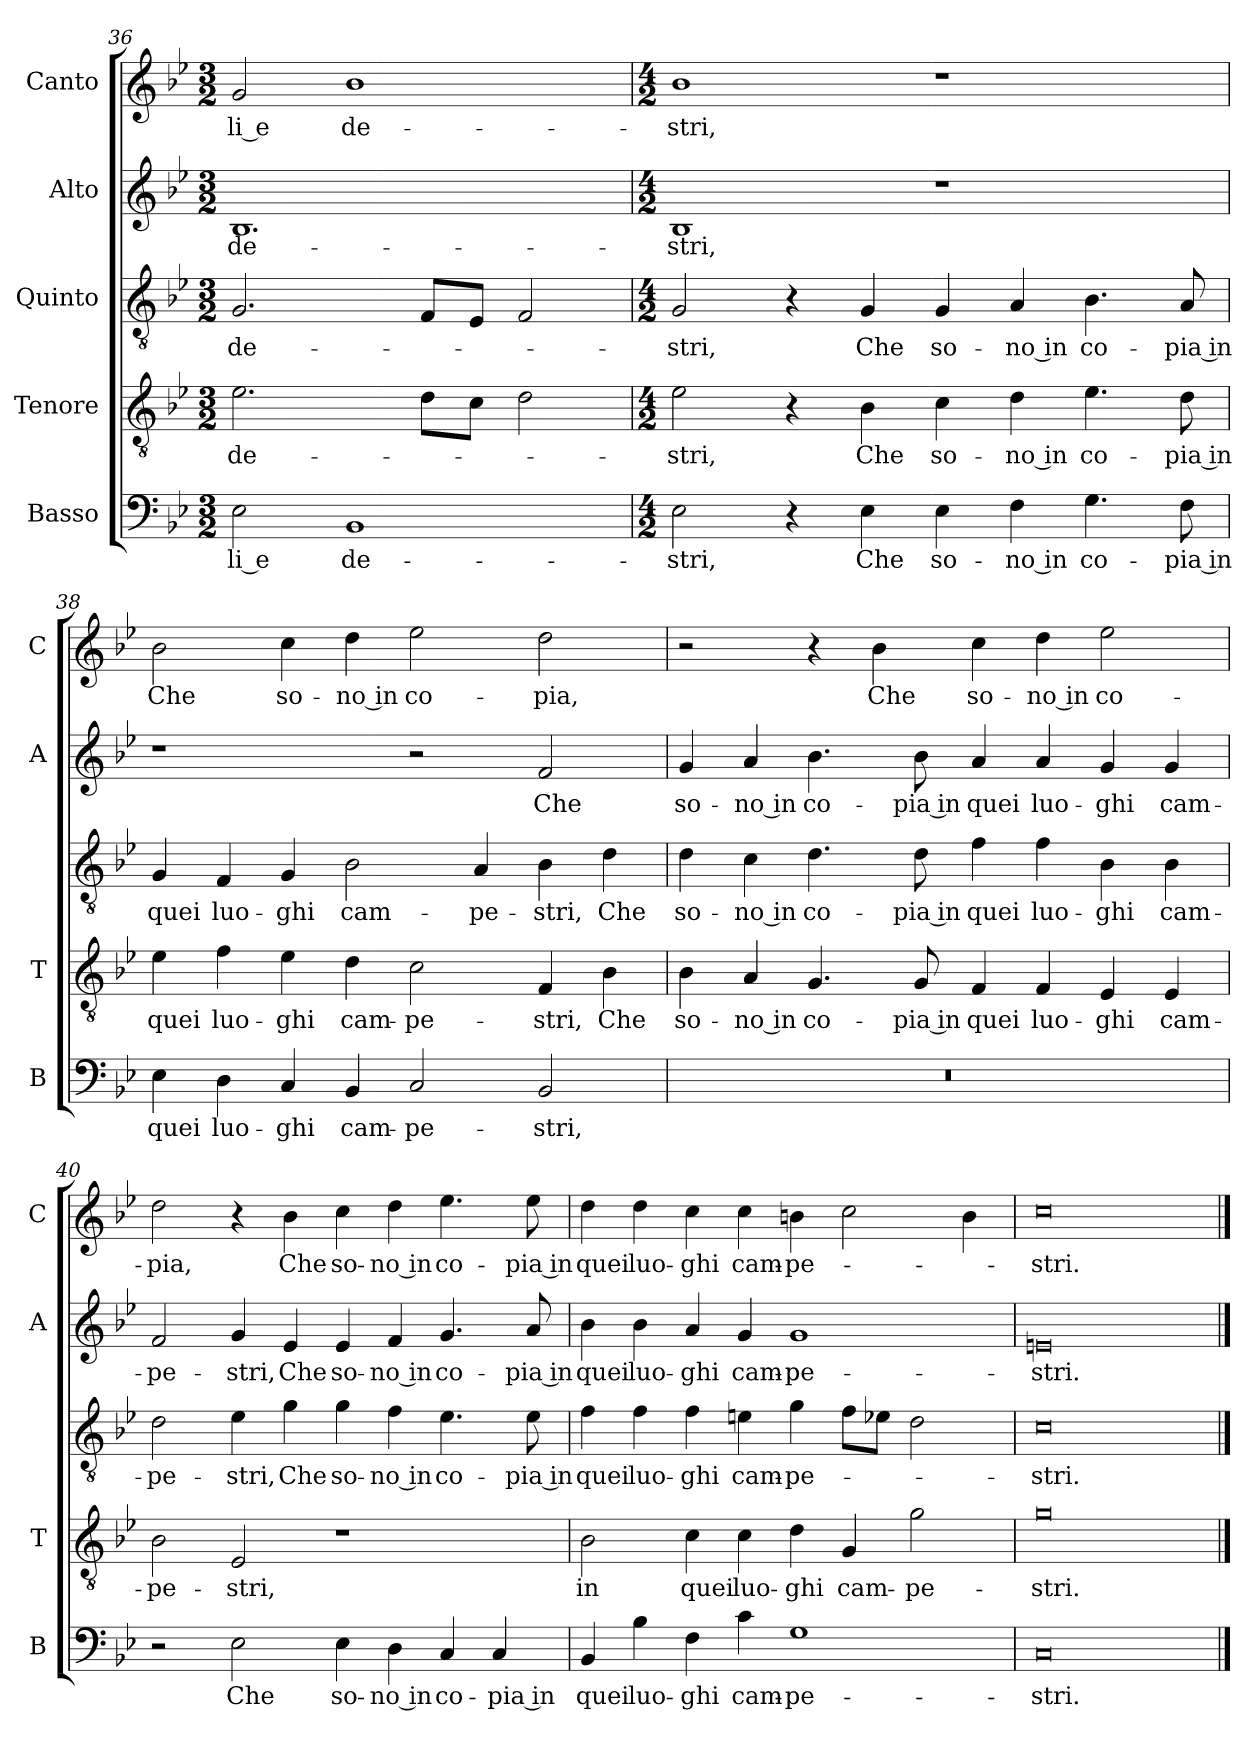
**kern	**text	**kern	**text	**kern	**text	**kern	**text	**kern	**text
*part5	*part5	*part4	*part4	*part3	*part3	*part2	*part2	*part1	*part1
*staff5	*staff5	*staff4	*staff4	*staff3	*staff3	*staff2	*staff2	*staff1	*staff1
*I"Basso	*	*I"Tenore	*	*I"Quinto	*	*I"Alto	*	*I"Canto	*
*I'B	*	*I'T	*	*	*	*I'A	*	*I'C	*
*clefF4	*	*clefGv2	*	*clefGv2	*	*clefG2	*	*clefG2	*
*k[b-e-]	*	*k[b-e-]	*	*k[b-e-]	*	*k[b-e-]	*	*k[b-e-]	*
*B-:	*	*B-:	*	*B-:	*	*B-:	*	*B-:	*
*M3/2	*	*M3/2	*	*M3/2	*	*M3/2	*	*M3/2	*
=36	=36	=36	=36	=36	=36	=36	=36	=36	=36
!	!LO:LY:b	!	!LO:LY:b	!	!LO:LY:b	!	!LO:LY:b	!	!LO:LY:b
2E-\	-li e	2.e-\	de-	2.G/	de-	1.B-	de-	2g/	-li e
!	!LO:LY:b	!	!	!	!	!	!	!	!LO:LY:b
1BB-	de-	.	.	.	.	.	.	1b-	de-
.	.	8d\L	.	8F/L	.	.	.	.	.
.	.	8c\J	.	8E-/J	.	.	.	.	.
.	.	2d\	.	2F/	.	.	.	.	.
!!LO:LB:g=z
=37	=37	=37	=37	=37	=37	=37	=37	=37	=37
*M4/2	*	*M4/2	*	*M4/2	*	*M4/2	*	*M4/2	*
!	!LO:LY:b	!	!LO:LY:b	!	!LO:LY:b	!	!LO:LY:b	!	!LO:LY:b
2E-\	-stri,	2e-\	-stri,	2G/	stri,	1B-	-stri,	1b-	-stri,
4r	.	4r	.	4r	.	.	.	.	.
!	!LO:LY:b	!	!LO:LY:b	!	!LO:LY:b	!	!	!	!
4E-\	Che	4B-\	Che	4G/	Che	.	.	.	.
!	!LO:LY:b	!	!LO:LY:b	!	!LO:LY:b	!	!	!	!
4E-\	so-	4c\	so-	4G/	so-	1r	.	1r	.
!	!LO:LY:b	!	!LO:LY:b	!	!LO:LY:b	!	!	!	!
4F\	-no in	4d\	-no in	4A/	-no in	.	.	.	.
!	!LO:LY:b	!	!LO:LY:b	!	!LO:LY:b	!	!	!	!
4.G\	co-	4.e-\	co-	4.B-\	co-	.	.	.	.
!	!LO:LY:b	!	!LO:LY:b	!	!LO:LY:b	!	!	!	!
8F\	-pia in	8d\	-pia in	8A/	-pia in	.	.	.	.
=38	=38	=38	=38	=38	=38	=38	=38	=38	=38
!	!LO:LY:b	!	!LO:LY:b	!	!LO:LY:b	!	!	!	!LO:LY:b
4E-\	quei	4e-\	quei	4G/	quei	1r	.	2b-\	Che
!	!LO:LY:b	!	!LO:LY:b	!	!LO:LY:b	!	!	!	!
4D\	luo-	4f\	luo-	4F/	luo-	.	.	.	.
!	!LO:LY:b	!	!LO:LY:b	!	!LO:LY:b	!	!	!	!LO:LY:b
4C/	-ghi	4e-\	-ghi	4G/	-ghi	.	.	4cc\	so-
!	!LO:LY:b	!	!LO:LY:b	!	!LO:LY:b	!	!	!	!LO:LY:b
4BB-/	cam-	4d\	cam-	2B-\	cam-	.	.	4dd\	-no in
!	!LO:LY:b	!	!LO:LY:b	!	!	!	!	!	!LO:LY:b
2C/	-pe-	2c\	-pe-	.	.	2r	.	2ee-\	co-
!	!	!	!	!	!LO:LY:b	!	!	!	!
.	.	.	.	4A/	-pe-	.	.	.	.
!	!LO:LY:b	!	!LO:LY:b	!	!LO:LY:b	!	!LO:LY:b	!	!LO:LY:b
2BB-/	-stri,	4F/	-stri,	4B-\	-stri,	2f/	Che	2dd\	-pia,
!	!	!	!LO:LY:b	!	!LO:LY:b	!	!	!	!
.	.	4B-\	Che	4d\	Che	.	.	.	.
=39	=39	=39	=39	=39	=39	=39	=39	=39	=39
!	!	!	!LO:LY:b	!	!LO:LY:b	!	!LO:LY:b	!	!
0r	.	4B-\	so-	4d\	so-	4g/	so-	2r	.
!	!	!	!LO:LY:b	!	!LO:LY:b	!	!LO:LY:b	!	!
.	.	4A/	-no in	4c\	-no in	4a/	-no in	.	.
!	!	!	!LO:LY:b	!	!LO:LY:b	!	!LO:LY:b	!	!
.	.	4.G/	co-	4.d\	co-	4.b-\	co-	4r	.
!	!	!	!	!	!	!	!	!	!LO:LY:b
.	.	.	.	.	.	.	.	4b-\	Che
!	!	!	!LO:LY:b	!	!LO:LY:b	!	!LO:LY:b	!	!
.	.	8G/	-pia in	8d\	-pia in	8b-\	-pia in	.	.
!	!	!	!LO:LY:b	!	!LO:LY:b	!	!LO:LY:b	!	!LO:LY:b
.	.	4F/	quei	4f\	quei	4a/	quei	4cc\	so-
!	!	!	!LO:LY:b	!	!LO:LY:b	!	!LO:LY:b	!	!LO:LY:b
.	.	4F/	luo-	4f\	luo-	4a/	luo-	4dd\	-no in
!	!	!	!LO:LY:b	!	!LO:LY:b	!	!LO:LY:b	!	!LO:LY:b
.	.	4E-/	-ghi	4B-\	-ghi	4g/	-ghi	2ee-\	co-
!	!	!	!LO:LY:b	!	!LO:LY:b	!	!LO:LY:b	!	!
.	.	4E-/	cam-	4B-\	cam-	4g/	cam-	.	.
!!LO:LB:g=z
=40	=40	=40	=40	=40	=40	=40	=40	=40	=40
!	!	!	!LO:LY:b	!	!LO:LY:b	!	!LO:LY:b	!	!LO:LY:b
2r	.	2B-\	-pe-	2d\	-pe-	2f/	-pe-	2dd\	-pia,
!	!LO:LY:b	!	!LO:LY:b	!	!LO:LY:b	!	!LO:LY:b	!	!
2E-\	Che	2E-/	-stri,	4e-\	-stri,	4g/	-stri,	4r	.
!	!	!	!	!	!LO:LY:b	!	!LO:LY:b	!	!LO:LY:b
.	.	.	.	4g\	Che	4e-/	Che	4b-\	Che
!	!LO:LY:b	!	!	!	!LO:LY:b	!	!LO:LY:b	!	!LO:LY:b
4E-\	so-	1r	.	4g\	so-	4e-/	so-	4cc\	so-
!	!LO:LY:b	!	!	!	!LO:LY:b	!	!LO:LY:b	!	!LO:LY:b
4D\	-no in	.	.	4f\	-no in	4f/	-no in	4dd\	-no in
!	!LO:LY:b	!	!	!	!LO:LY:b	!	!LO:LY:b	!	!LO:LY:b
4C/	co-	.	.	4.e-\	co-	4.g/	co-	4.ee-\	co-
!	!LO:LY:b	!	!	!	!	!	!	!	!
4C/	-pia in	.	.	.	.	.	.	.	.
!	!	!	!	!	!LO:LY:b	!	!LO:LY:b	!	!LO:LY:b
.	.	.	.	8e-\	-pia in	8a/	-pia in	8ee-\	-pia in
=41	=41	=41	=41	=41	=41	=41	=41	=41	=41
!	!LO:LY:b	!	!LO:LY:b	!	!LO:LY:b	!	!LO:LY:b	!	!LO:LY:b
4BB-/	quei	2B-\	in	4f\	quei	4b-\	quei	4dd\	quei
!	!LO:LY:b	!	!	!	!LO:LY:b	!	!LO:LY:b	!	!LO:LY:b
4B-\	luo-	.	.	4f\	luo-	4b-\	luo-	4dd\	luo-
!	!LO:LY:b	!	!LO:LY:b	!	!LO:LY:b	!	!LO:LY:b	!	!LO:LY:b
4F\	-ghi	4c\	quei	4f\	-ghi	4a/	-ghi	4cc\	-ghi
!	!LO:LY:b	!	!LO:LY:b	!	!LO:LY:b	!	!LO:LY:b	!	!LO:LY:b
4c\	cam-	4c\	luo-	4en\	cam-	4g/	cam-	4cc\	cam-
!	!LO:LY:b	!	!LO:LY:b	!	!LO:LY:b	!	!LO:LY:b	!	!LO:LY:b
1G	-pe-	4d\	-ghi	4g\	-pe-	1g	-pe-	4bn\	-pe-
!	!	!	!LO:LY:b	!	!	!	!	!	!
.	.	4G/	cam-	8f\L	.	.	.	2cc\	.
.	.	.	.	8e-X\J	.	.	.	.	.
!	!	!	!LO:LY:b	!	!	!	!	!	!
.	.	2g\	-pe-	2d\	.	.	.	.	.
.	.	.	.	.	.	.	.	4b\	.
=42	=42	=42	=42	=42	=42	=42	=42	=42	=42
!	!LO:LY:b	!	!LO:LY:b	!	!LO:LY:b	!	!LO:LY:b	!	!LO:LY:b
0C	-stri.	0g	-stri.	0c	-stri.	0en	-stri.	0cc	-stri.
==	==	==	==	==	==	==	==	==	==
*-	*-	*-	*-	*-	*-	*-	*-	*-	*-
